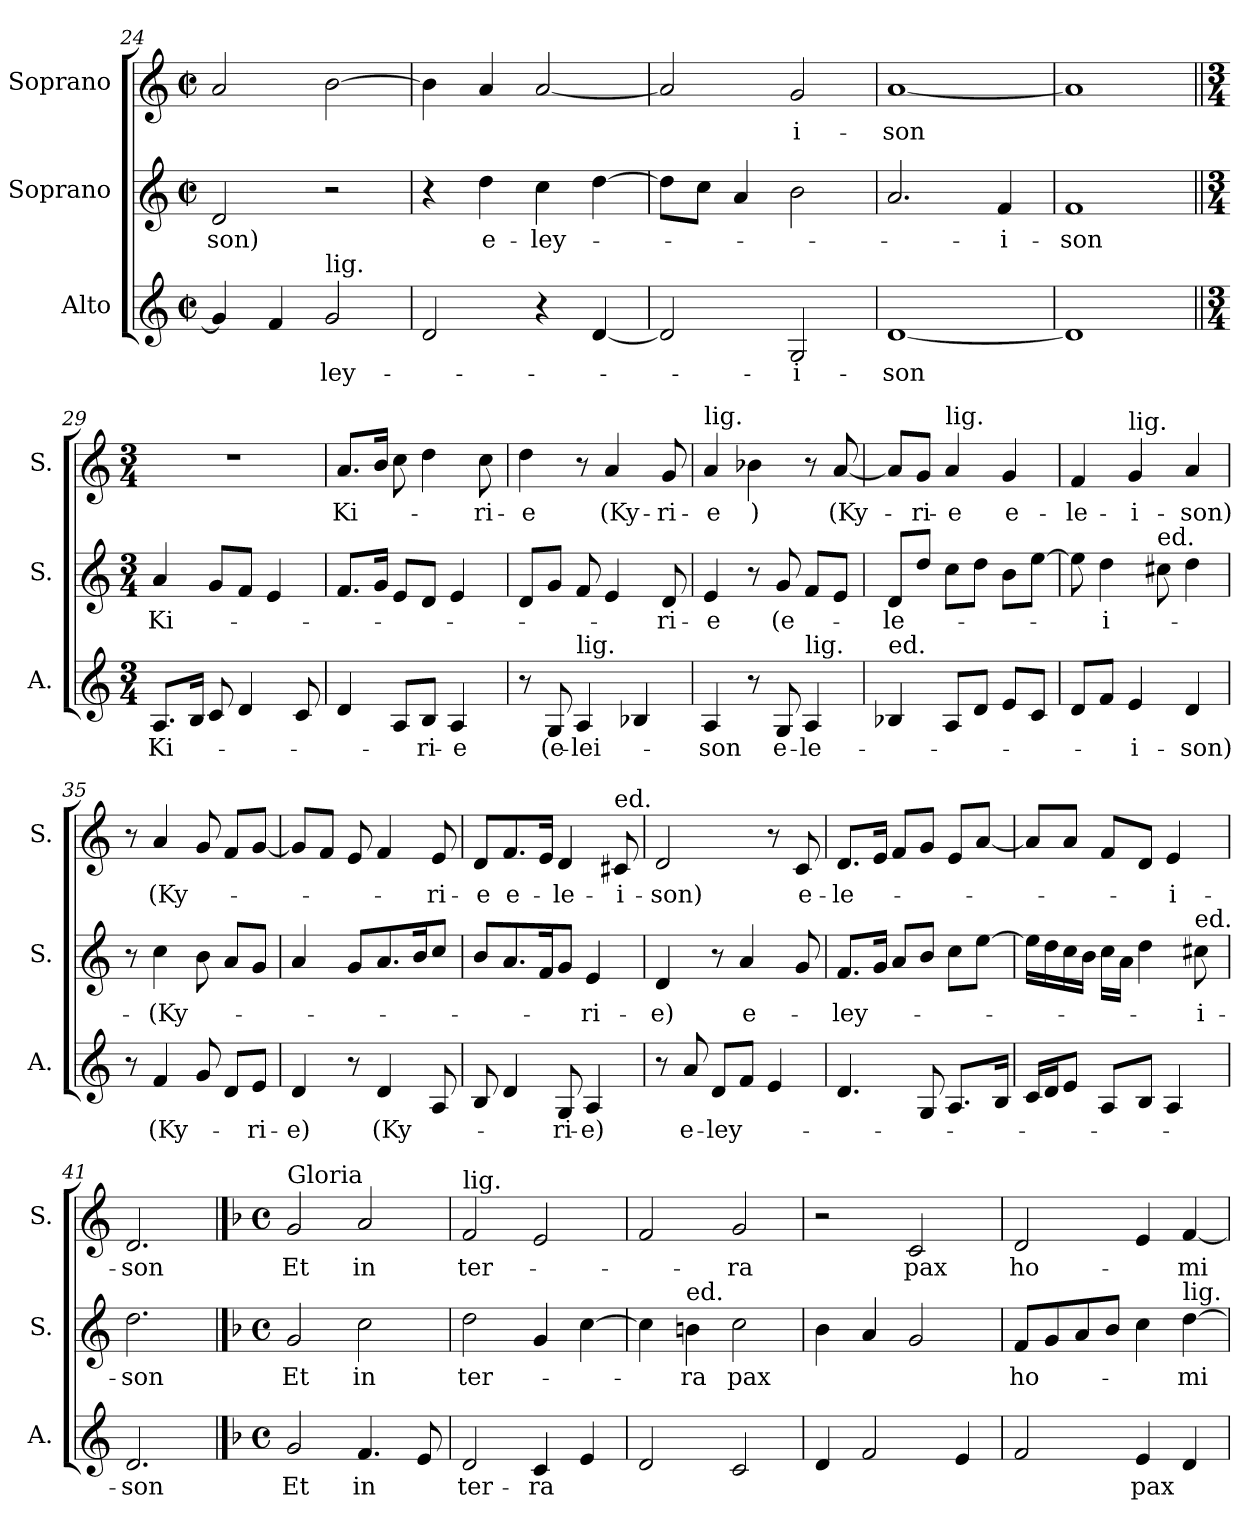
**kern	**text	**kern	**text	**kern	**text
*part3	*part3	*part2	*part2	*part1	*part1
*staff3	*staff3	*staff2	*staff2	*staff1	*staff1
*I"Alto	*	*I"Soprano	*	*I"Soprano	*
*I'A.	*	*I'S.	*	*I'S.	*
*clefG2	*	*clefG2	*	*clefG2	*
*k[]	*	*k[]	*	*k[]	*
*M2/2	*	*M2/2	*	*M2/2	*
*met(c|)	*	*met(c|)	*	*met(c|)	*
=24	=24	=24	=24	=24	=24
!	!	!	!LO:LY:b	!	!
4g/]	.	2d/	-son)	2a/	.
4f/	.	.	.	.	.
!LO:TX:a:t=lig.	!	!	!	!	!
!	!LO:LY:b	!	!	!	!
2g/	-ley-	2r	.	[2b\	.
=25	=25	=25	=25	=25	=25
2d/	.	4r	.	4b\]	.
!	!	!	!LO:LY:b	!	!
.	.	4dd\	e-	4a/	.
!	!	!	!LO:LY:b	!	!
4r	.	4cc\	-ley-	[2a/	.
[4d/	.	[4dd\	.	.	.
=26	=26	=26	=26	=26	=26
2d/]	.	8dd\L]	.	2a/]	.
.	.	8cc\J	.	.	.
.	.	4a/	.	.	.
!	!LO:LY:b	!	!	!	!LO:LY:b
2G/	-i-	2b\	.	2g/	-i-
=27	=27	=27	=27	=27	=27
!	!LO:LY:b	!	!	!	!LO:LY:b
[1d	-son	2.a/	.	[1a	-son
!	!	!	!LO:LY:b	!	!
.	.	4f/	-i-	.	.
=28	=28	=28	=28	=28	=28
!	!	!	!LO:LY:b	!	!
1d]	.	1f	-son	1a]	.
=29||	=29||	=29||	=29||	=29||	=29||
*M3/4	*	*M3/4	*	*M3/4	*
!	!LO:LY:b	!	!LO:LY:b	!	!
8.A/L	Ki-	4a/	Ki-	2.r	.
16B/Jk	.	.	.	.	.
8c/	.	8g/L	.	.	.
4d/	.	8f/J	.	.	.
.	.	4e/	.	.	.
8c/	.	.	.	.	.
=30	=30	=30	=30	=30	=30
!	!	!	!	!	!LO:LY:b
4d/	.	8.f/L	.	8.a/L	Ki-
.	.	16g/Jk	.	16b/Jk	.
8A/L	.	8e/L	.	8cc\	.
!	!LO:LY:b	!	!	!	!
8B/J	-ri-	8d/J	.	4dd\	.
!	!LO:LY:b	!	!	!	!
4A/	-e	4e/	.	.	.
!	!	!	!	!	!LO:LY:b
.	.	.	.	8cc\	-ri-
=31	=31	=31	=31	=31	=31
!	!	!	!	!	!LO:LY:b
8r	.	8d/L	.	4dd\	-e
!	!LO:LY:b	!	!	!	!
8G/	(e-	8g/J	.	.	.
!LO:TX:a:t=lig.	!	!	!	!	!
!	!LO:LY:b	!	!	!	!
4A/	-lei-	8f/	.	8r	.
!	!	!	!	!	!LO:LY:b
.	.	4e/	.	4a/	(Ky-
4B-X/	.	.	.	.	.
!	!	!	!LO:LY:b	!	!LO:LY:b
.	.	8d/	-ri-	8g/	-ri-
=32	=32	=32	=32	=32	=32
!	!	!	!	!LO:TX:a:t=lig.	!
!	!LO:LY:b	!	!LO:LY:b	!	!LO:LY:b
4A/	-son	4e/	-e	4a/	-e
!	!	!	!	!	!LO:LY:b
8r	.	8r	.	4b-X\	)
!	!LO:LY:b	!	!LO:LY:b	!	!
8G/	e-	8g/	(e-	.	.
!LO:TX:a:t=lig.	!	!	!	!	!
!	!LO:LY:b	!	!	!	!
4A/	-le-	8f/L	.	8r	.
!	!	!	!	!	!LO:LY:b
.	.	8e/J	.	[8a/	(Ky-
=33	=33	=33	=33	=33	=33
!LO:TX:a:t=ed.	!	!	!	!	!
!	!	!	!LO:LY:b	!	!
4B-X/	.	8d/L	-le-	8a/L]	.
!	!	!	!	!	!LO:LY:b
.	.	8dd/J	.	8g/J	-ri-
!	!	!	!	!LO:TX:a:t=lig.	!
!	!	!	!	!	!LO:LY:b
8A/L	.	8cc\L	.	4a/	-e
8d/J	.	8dd\J	.	.	.
!	!	!	!	!	!LO:LY:b
8e/L	.	8b\L	.	4g/	e-
8c/J	.	[8ee\J	.	.	.
=34	=34	=34	=34	=34	=34
!	!	!	!	!	!LO:LY:b
8d/L	.	8ee\]	.	4f/	-le-
!	!	!	!LO:LY:b	!	!
8f/J	.	4dd\	-i-	.	.
!	!	!	!	!LO:TX:a:t=lig.	!
!	!LO:LY:b	!	!	!	!LO:LY:b
4e/	-i-	.	.	4g/	-i-
!	!	!LO:TX:a:t=ed.	!	!	!
.	.	8cc#X\	.	.	.
!	!LO:LY:b	!	!	!	!LO:LY:b
4d/	-son)	4dd\	.	4a/	-son)
=35	=35	=35	=35	=35	=35
8r	.	8r	.	8r	.
!	!LO:LY:b	!	!LO:LY:b	!	!LO:LY:b
4f/	(Ky-	4cc\	(Ky-	4a/	(Ky-
8g/	.	8b\	.	8g/	.
8d/L	.	8a/L	.	8f/L	.
!	!LO:LY:b	!	!	!	!
8e/J	-ri-	8g/J	.	[8g/J	.
=36	=36	=36	=36	=36	=36
!	!LO:LY:b	!	!	!	!
4d/	-e)	4a/	.	8g/L]	.
.	.	.	.	8f/J	.
8r	.	8g/L	.	8e/	.
!	!LO:LY:b	!	!	!	!
4d/	(Ky-	8.a/	.	4f/	.
.	.	16b/K	.	.	.
!	!	!	!	!	!LO:LY:b
8A/	.	8cc/J	.	8e/	-ri-
=37	=37	=37	=37	=37	=37
!	!	!	!	!	!LO:LY:b
8B/	.	8b/L	.	8d/L	-e
!	!	!	!	!	!LO:LY:b
4d/	.	8.a/	.	8.f/	e-
.	.	16f/K	.	16e/Jk	.
!	!LO:LY:b	!	!	!	!LO:LY:b
8G/	-ri-	8g/J	.	4d/	-le-
!	!LO:LY:b	!	!LO:LY:b	!	!
4A/	-e)	4e/	-ri-	.	.
!	!	!	!	!LO:TX:a:t=ed.	!
!	!	!	!	!	!LO:LY:b
.	.	.	.	8c#X/	-i-
=38	=38	=38	=38	=38	=38
!	!	!	!LO:LY:b	!	!LO:LY:b
8r	.	4d/	-e)	2d/	-son)
!	!LO:LY:b	!	!	!	!
8a/	e-	.	.	.	.
!	!LO:LY:b	!	!	!	!
8d/L	-ley-	8r	.	.	.
!	!	!	!LO:LY:b	!	!
8f/J	.	4a/	e-	.	.
4e/	.	.	.	8r	.
!	!	!	!	!	!LO:LY:b
.	.	8g/	.	8c/	e-
=39	=39	=39	=39	=39	=39
!	!	!	!LO:LY:b	!	!LO:LY:b
4.d/	.	8.f/L	-ley-	8.d/L	-le-
.	.	16g/Jk	.	16e/Jk	.
.	.	8a/L	.	8f/L	.
8G/	.	8b/J	.	8g/J	.
8.A/L	.	8cc\L	.	8e/L	.
.	.	[8ee\J	.	[8a/J	.
16B/Jk	.	.	.	.	.
=40	=40	=40	=40	=40	=40
16c/LL	.	16ee\LL]	.	8a/L]	.
16d/J	.	16dd\	.	.	.
8e/J	.	16cc\	.	8a/J	.
.	.	16b\JJ	.	.	.
8A/L	.	16cc\LL	.	8f/L	.
.	.	16a\JJ	.	.	.
8B/J	.	4dd\	.	8d/J	.
!	!	!	!	!	!LO:LY:b
4A/	.	.	.	4e/	-i-
!	!	!LO:TX:a:t=ed.	!	!	!
!	!	!	!LO:LY:b	!	!
.	.	8cc#X\	i-	.	.
=41	=41	=41	=41	=41	=41
!	!LO:LY:b	!	!LO:LY:b	!	!LO:LY:b
2.d/	-son	2.dd\	-son	2.d/	-son
==42	==42	==42	==42	==42	==42
*k[b-]	*	*k[b-]	*	*k[b-]	*
*M4/4	*	*M4/4	*	*M4/4	*
*met(c)	*	*met(c)	*	*met(c)	*
!	!	!	!	!LO:TX:a:t=Gloria	!
!	!LO:LY:b	!	!LO:LY:b	!	!LO:LY:b
2g/	Et	2g/	Et	2g/	Et
!	!LO:LY:b	!	!LO:LY:b	!	!LO:LY:b
4.f/	-in	2cc\	in	2a/	in
8e/	.	.	.	.	.
=43	=43	=43	=43	=43	=43
!	!	!	!	!LO:TX:a:t=lig.	!
!	!LO:LY:b	!	!LO:LY:b	!	!LO:LY:b
2d/	ter-	2dd\	ter-	2f/	ter-
!	!LO:LY:b	!	!	!	!
4c/	-ra	4g/	.	2e/	.
4e/	.	[4cc\	.	.	.
=44	=44	=44	=44	=44	=44
2d/	.	4cc\]	.	2f/	.
!	!	!LO:TX:a:t=ed.	!	!	!
!	!	!	!LO:LY:b	!	!
.	.	4bn\	-ra	.	.
!	!	!	!LO:LY:b	!	!LO:LY:b
2c/	.	2cc\	-pax	2g/	-ra
=45	=45	=45	=45	=45	=45
4d/	.	4b-\	.	2r	.
2f/	.	4a/	.	.	.
!	!	!	!	!	!LO:LY:b
.	.	2g/	.	2c/	pax
4e/	.	.	.	.	.
=46	=46	=46	=46	=46	=46
!	!	!	!LO:LY:b	!	!LO:LY:b
2f/	.	8f/L	ho-	2d/	ho-
.	.	8g/	.	.	.
.	.	8a/	.	.	.
.	.	8b-/J	.	.	.
!	!LO:LY:b	!	!	!	!
4e/	-pax	4cc\	.	4e/	.
!	!	!LO:TX:a:t=lig.	!	!	!
!	!	!	!LO:LY:b	!	!LO:LY:b
4d/	.	[4dd\	-mi-	[4f/	-mi-
=	=	=	=	=	=
*-	*-	*-	*-	*-	*-
